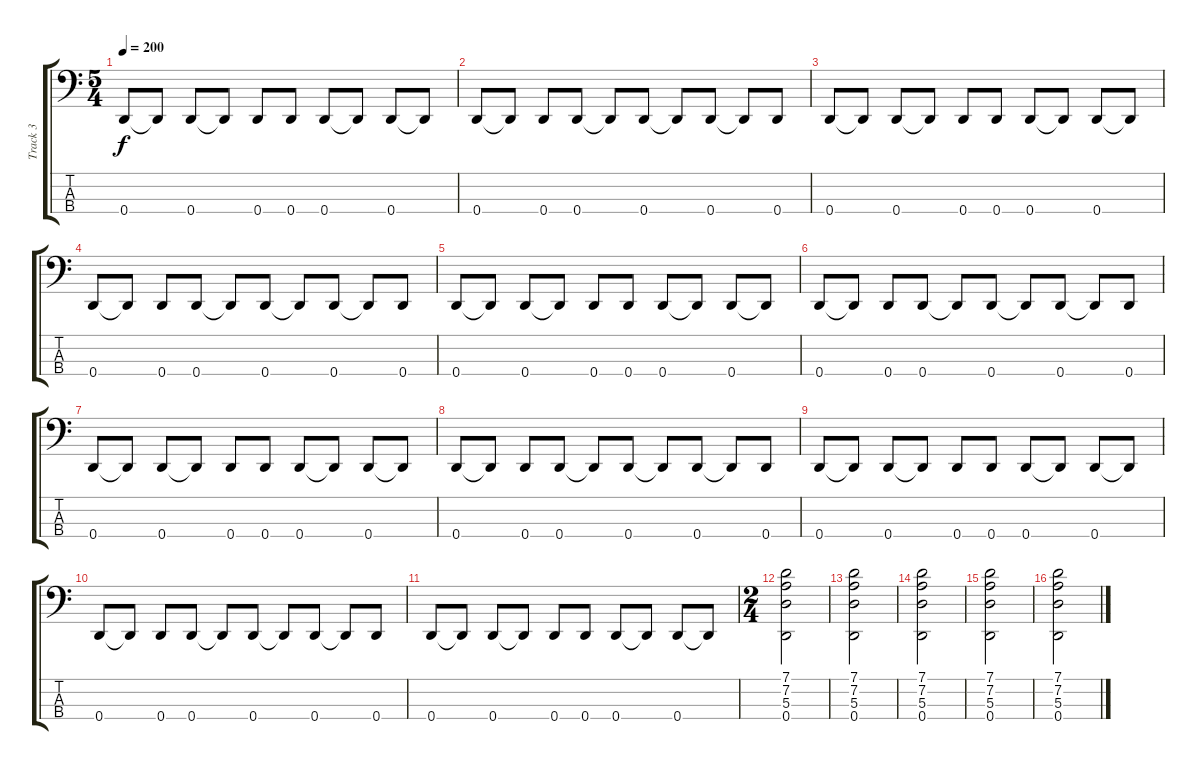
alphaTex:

\track ("Track 3" "Track 3") {instrument electricbasspick}
\staff {score tabs}
\tuning (G2 D2 A1 D1) {hide}
\ts (5 4)
\tempo 200
\clef f4
\ks c
0.4.8{dy f} 0.4{t}.8 0.4.8 0.4{t}.8 0.4.8 0.4.8 0.4.8 0.4{t}.8 0.4.8 0.4{t}.8 |
0.4.8 0.4{t}.8 0.4.8 0.4.8 0.4{t}.8 0.4.8 0.4{t}.8 0.4.8 0.4{t}.8 0.4.8 |
0.4.8 0.4{t}.8 0.4.8 0.4{t}.8 0.4.8 0.4.8 0.4.8 0.4{t}.8 0.4.8 0.4{t}.8 |
0.4.8 0.4{t}.8 0.4.8 0.4.8 0.4{t}.8 0.4.8 0.4{t}.8 0.4.8 0.4{t}.8 0.4.8 |
0.4.8 0.4{t}.8 0.4.8 0.4{t}.8 0.4.8 0.4.8 0.4.8 0.4{t}.8 0.4.8 0.4{t}.8 |
0.4.8 0.4{t}.8 0.4.8 0.4.8 0.4{t}.8 0.4.8 0.4{t}.8 0.4.8 0.4{t}.8 0.4.8 |
0.4.8 0.4{t}.8 0.4.8 0.4{t}.8 0.4.8 0.4.8 0.4.8 0.4{t}.8 0.4.8 0.4{t}.8 |
0.4.8 0.4{t}.8 0.4.8 0.4.8 0.4{t}.8 0.4.8 0.4{t}.8 0.4.8 0.4{t}.8 0.4.8 |
0.4.8 0.4{t}.8 0.4.8 0.4{t}.8 0.4.8 0.4.8 0.4.8 0.4{t}.8 0.4.8 0.4{t}.8 |
0.4.8 0.4{t}.8 0.4.8 0.4.8 0.4{t}.8 0.4.8 0.4{t}.8 0.4.8 0.4{t}.8 0.4.8 |
0.4.8 0.4{t}.8 0.4.8 0.4{t}.8 0.4.8 0.4.8 0.4.8 0.4{t}.8 0.4.8 0.4{t}.8 |
\ts (2 4)
(7.1 7.2 5.3 0.4).2 |
(7.1 7.2 5.3 0.4).2 |
(7.1 7.2 5.3 0.4).2 |
(7.1 7.2 5.3 0.4).2 |
(7.1 7.2 5.3 0.4).2
